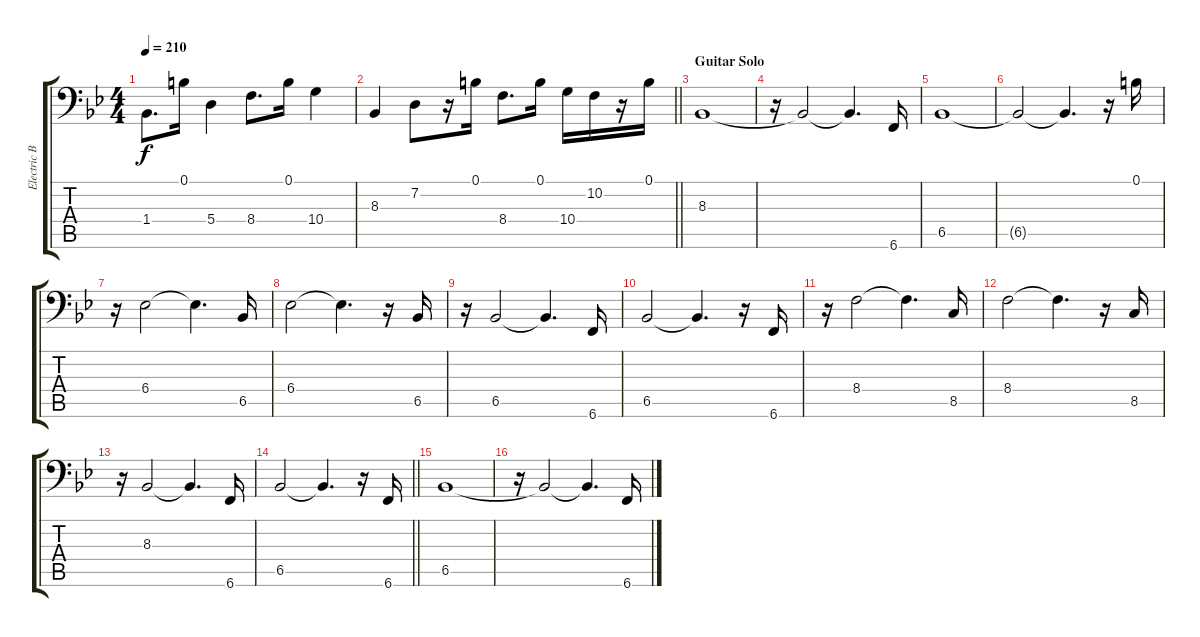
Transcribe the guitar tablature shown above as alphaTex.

\track ("Electric Bass (Finger)    " "Electric B") {instrument electricbassfinger}
\staff {score tabs}
\tuning (B2 G1 D1 A1 E1 B0) {hide}
\ts (4 4)
\tempo 210
\clef f4
\ks bb
1.4.8{d dy f} 0.1.16 5.4.4 8.4.8{d} 0.1.16 10.4.4 |
\barLineRight lightlight
8.3.4 7.2.8 r.16 0.1.16 8.4.8{d} 0.1.16 10.4.16 10.2.16 r.16 0.1.16 |
\section ("" "Guitar Solo")
8.3.1 |
r.16 8.3{t}.2 8.3{t}.4{d} 6.6.16 |
6.5.1 |
6.5{t}.2 6.5{t}.4{d} r.16 0.1.16 |
r.16 6.4.2 6.4{t}.4{d} 6.5.16 |
6.4.2 6.4{t}.4{d} r.16 6.5.16 |
r.16 6.5.2 6.5{t}.4{d} 6.6.16 |
6.5.2 6.5{t}.4{d} r.16 6.6.16 |
r.16 8.4.2 8.4{t}.4{d} 8.5.16 |
8.4.2 8.4{t}.4{d} r.16 8.5.16 |
r.16 8.3.2 8.3{t}.4{d} 6.6.16 |
\barLineRight lightlight
6.5.2 6.5{t}.4{d} r.16 6.6.16 |
6.5.1 |
r.16 6.5{t}.2 6.5{t}.4{d} 6.6.16
